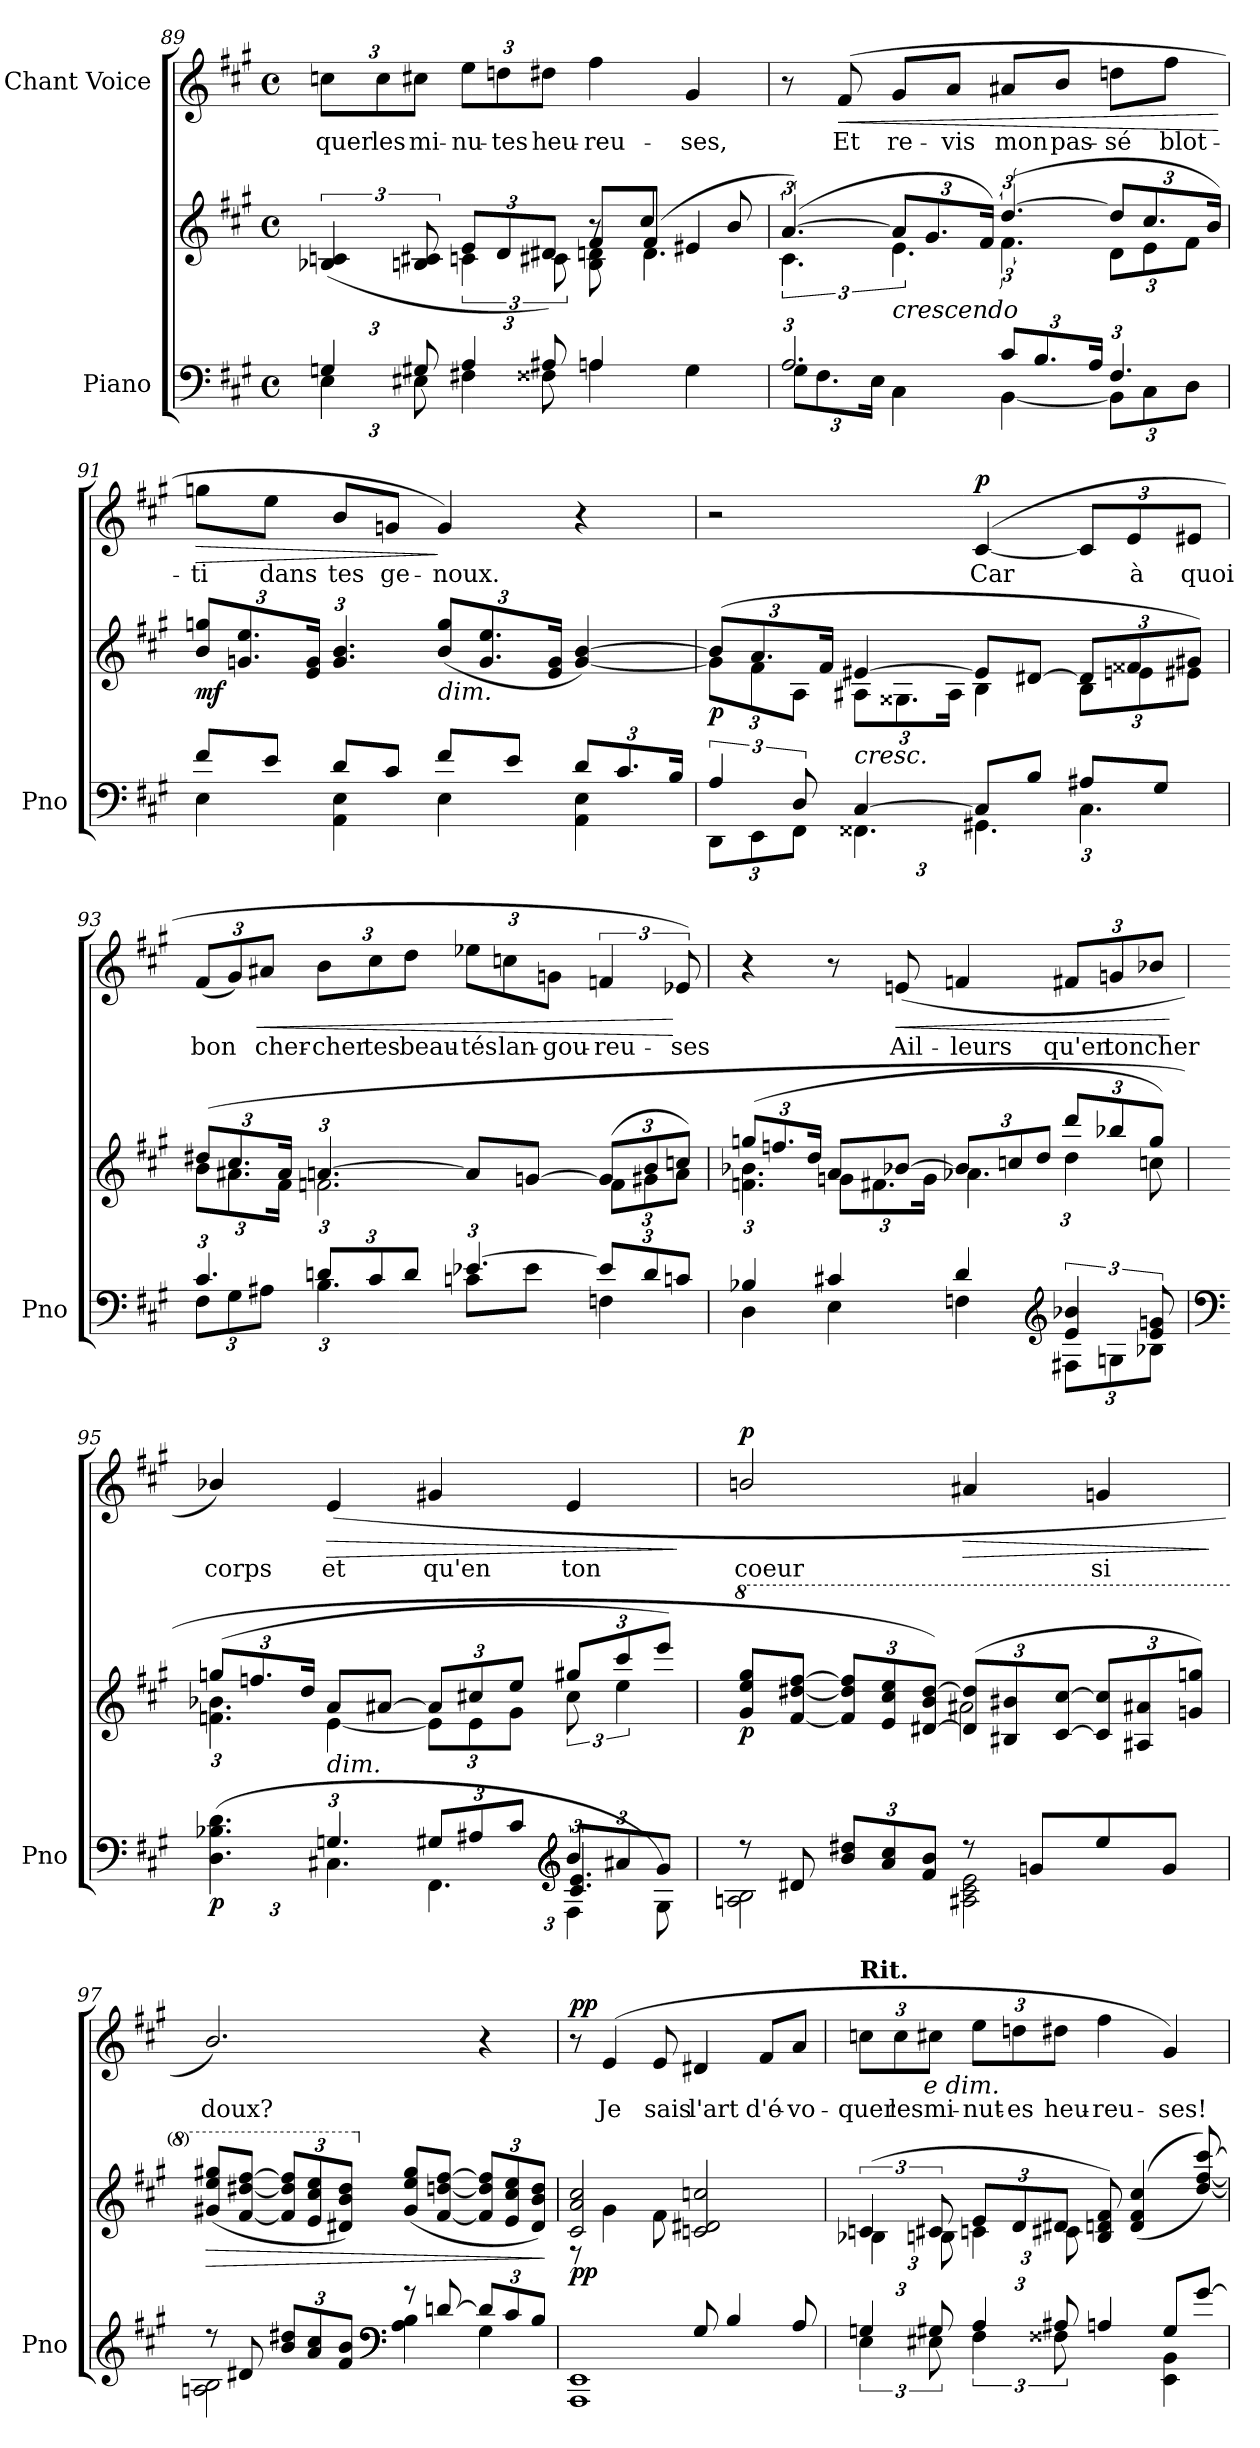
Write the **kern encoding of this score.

**kern	**kern	**dynam	**kern	**text	**dynam
*part2	*part2	*part2	*part1	*part1	*part1
*staff3	*staff2	*staff2/3	*staff1	*staff1	*staff1
*I"Piano	*	*	*I"Chant Voice	*	*
*I'Pno	*	*	*	*	*
*clefF4	*clefG2	*	*clefG2	*	*
*k[f#c#g#]	*k[f#c#g#]	*	*k[f#c#g#]	*	*
*M4/4	*M4/4	*	*M4/4	*	*
*met(c)	*met(c)	*	*met(c)	*	*
*Xbrackettup	*	*	*Xbrackettup	*	*
=89	=89	=89	=89	=89	=89
*^	*^	*	*	*	*
*	*^	*	*^	*	*	*	*
!	!	!	!	!	!	!	!	!LO:LY:b	!
6Gn/	6E\	12%5ryy	(6B-X/ 6cn/	4ryy	2ryy	.	12ccn\L	-quer	.
!	!	!	!	!	!	!	!	!LO:LY:b	!
.	.	.	.	.	.	.	12cc\	les	.
!	!	!	!	!	!	!	!	!LO:LY:b	!
12G#X/	12E#X\	.	12Bn/ 12c#X/	.	.	.	12cc#X\J	mi-	.
*	*	*	*Xbrackettup	*brackettup	*	*	*	*	*
!	!	!	!	!	!	!	!	!LO:LY:b	!
6A/	4F#X\	.	12e/L	6cn\	.	.	12ee\L	-nu-	.
!	!	!	!	!	!	!	!	!LO:LY:b	!
.	.	.	12d/	.	.	.	12ddn\	-tes	.
!	!	!	!	!	!	!	!	!LO:LY:b	!
12A#X/	.	8F##X\	12d#X/J)	12c#X\	.	.	12dd#X\J	heu-	.
!	!	!	!	!	!	!	!	!LO:LY:b	!
4An/	4A\	.	8f#/L	8B\ 8dn\	8r	.	4ff#\	-reu-	.
.	.	24%11ryy	.	.	.	.	.	.	.
.	.	.	(8f#/J	4.d\	4cc#/	.	.	.	.
!	!	!	!	!	!	!	!	!LO:LY:b	!
4ryy	4G#\	.	4e#X/	.	.	.	4g#/	-ses,	.
.	.	.	.	.	8b/	.	.	.	.
*	*v	*v	*	*	*	*	*	*	*
*	*	*	*v	*v	*	*	*	*
!!LO:LB:g=z
=90	=90	=90	=90	=90	=90	=90	=90
3.A/	12G#\L	([6.a/)	6.c#\	.	8r	.	.
.	12.F#\	.	.	.	.	.	.
!	!	!	!	!	!	!LO:LY:b	!LO:HP:b
.	.	.	.	.	(8f#/	Et	<
.	24E\Jk	.	.	.	.	.	.
!	!	!LO:TX:b:i:t=crescendo	!	!	!	!	!
!	!	!	!	!	!	!LO:LY:b	!
.	4C#\	12a/L]	6.e\	.	8g#/L	re-	.
.	.	12.g#/	.	.	.	.	.
!	!	!	!	!	!	!LO:LY:b	!
.	.	.	.	.	8a/J	-vis	.
.	.	24f#/Jk)	.	.	.	.	.
!	!	!	!	!	!	!LO:LY:b	!
12c#/L	[4BB\	([6.dd/	6.f#\	.	8a#X/L	mon	.
12.B/	.	.	.	.	.	.	.
!	!	!	!	!	!	!LO:LY:b	!
.	.	.	.	.	8b/J	pas-	.
24A/Jk	.	.	.	.	.	.	.
*	*	*	*Xbrackettup	*	*	*	*
!	!	!	!	!	!	!LO:LY:b	!
6.F#/	12BB\L]	12dd/L]	12d\L	.	8ddn\L	-sé	.
.	12C#\	12.cc#/	12e\	.	.	.	.
!	!	!	!	!	!	!LO:LY:b	!
.	.	.	.	.	8ff#\J	blot-	.
.	12D\J	.	12f#\J	.	.	.	.
.	.	24b/Jk)	.	.	.	.	.
*v	*v	*	*	*	*	*	*
*	*v	*v	*	*	*	*
.	.	.	.	.	[
=91	=91	=91	=91	=91	=91
*^	*	*	*	*	*
!	!	!	!LO:DY:b	!	!LO:LY:b	!LO:HP:b
8f#/L	4E\	12b/ 12ggn/L	mf	8ggn\L	-ti	>
.	.	12.gn/ 12.ee/	.	.	.	.
!	!	!	!	!	!LO:LY:b	!
8e/J	.	.	.	8ee\J	dans	.
.	.	24e/ 24g/Jk	.	.	.	.
!	!	!	!	!	!LO:LY:b	!
8d/L	4AA\ 4E\	6.g/ 6.b/	.	8b/L	tes	.
!	!	!	!	!	!LO:LY:b	!
8c#/J	.	.	.	8gn/J	ge-	.
!	!	!LO:TX:b:i:t=dim.	!	!	!	!
!	!	!	!	!	!LO:LY:b	!
8f#/L	4E\	(12b/ 12gg/L	.	4g/)	-noux.	]
.	.	12.g/ 12.ee/	.	.	.	.
8e/J	.	.	.	.	.	.
.	.	24e/ 24g/Jk	.	.	.	.
12d/L	4AA\ 4E\	[4g/ [4b/)	.	4r	.	.
12.c#/	.	.	.	.	.	.
24B/Jk	.	.	.	.	.	.
=92	=92	=92	=92	=92	=92	=92
*brackettup	*Xbrackettup	*	*	*	*	*
*	*	*^	*	*	*	*
!	!	!	!	!LO:DY:b	!	!	!
6A/	12DD\L	(12b/L]	12gn\L]	p	2r	.	.
.	12EE\	12.a/	12f#\	.	.	.	.
12D/	12FF#\J	.	12A\J	.	.	.	.
.	.	24f#/Jk	.	.	.	.	.
!	!	!LO:TX:b:i:t=cresc.	!	!	!	!	!
[4C#/	6.FF##X\	[4e#X/	12A#X\L	.	.	.	.
.	.	.	12.G##X\	.	.	.	.
.	.	.	24A#\Jk	.	.	.	.
!	!	!	!	!	!	!LO:LY:b	!LO:DY:b
8C#/L]	6.GG#X\	8e#/L]	4B\	.	([4c#/	Car	p
8B/J	.	[8d#X/J	.	.	.	.	.
8A#X/L	6.C#\	12d#/L]	12B\L	.	12c#/L]	.	.
!	!	!	!	!	!	!LO:LY:b	!
.	.	12f##X/	12en\	.	12e/	à	.
8G#/J	.	.	.	.	.	.	.
!	!	!	!	!	!	!LO:LY:b	!
.	.	12g#X/J)	12e#X\J	.	12e#X/J	quoi	.
!!LO:LB:g=z
=93	=93	=93	=93	=93	=93	=93	=93
!	!	!	!	!	!	!LO:LY:b	!
6.c#/	12F#\L	(12dd#X/L	12b\L	.	(12f#/L	bon	.
.	12G#\	12.cc#/	12.a#X\	.	12g#/)	.	.
!	!	!	!	!	!	!LO:LY:b	!LO:HP:b
.	12A#X\J	.	.	.	12a#X/J	cher-	<
.	.	24a#/Jk	24f#\Jk	.	.	.	.
!	!	!	!	!	!	!LO:LY:b	!
12dn/L	6.B\	[6.an/	(3.fn\	.	12b\L	-cher	.
!	!	!	!	!	!	!LO:LY:b	!
12c#/	.	.	.	.	12cc#\	tes	.
!	!	!	!	!	!	!LO:LY:b	!
12d/J	.	.	.	.	12dd\J	beau-	.
!	!	!	!	!	!	!LO:LY:b	!
[6.e-X/	8cn\L	8a/L]	.	.	12ee-X\L	-tés	.
!	!	!	!	!	!	!LO:LY:b	!
.	.	.	.	.	12ccn\	lan-	.
.	8e-\J	[8gn/J	.	.	.	.	.
!	!	!	!	!	!	!LO:LY:b	!
.	.	.	.	.	12gn\J	-gou-	.
*	*	*	*	*	*brackettup	*	*
!	!	!	!	!	!	!LO:LY:b	!
12e-/L]	4Fn\	(12gn/L]	12f\L	.	6fn/	-reu-	.
12d/	.	12b/	12g#X\	.	.	.	.
!	!	!	!	!	!	!LO:LY:b	!
12cn/J	.	12ccn/J)	12a\J	.	12e-X/)	-ses	[
=94	=94	=94	=94	=94	=94	=94	=94
4B-X/	4D\	(12ggn/L	6.fn\ 6.b-X\	.	4r	.	.
.	.	12.ffn/	.	.	.	.	.
.	.	24dd/Jk	.	.	.	.	.
4c#X/	4E\	8a/L	12gn\L	.	8r	.	.
.	.	.	12.f#X\	.	.	.	.
!	!	!	!	!	!	!LO:LY:b	!LO:HP:b
.	.	[8b-X/J	.	.	(8en/	Ail-	<
.	.	.	24g\Jk	.	.	.	.
!	!	!	!	!	!	!LO:LY:b	!
4d/	4Fn\	12b-/L]	6.a-X\	.	4fn/	-leurs	.
.	.	12ccn/	.	.	.	.	.
.	.	12dd/J	.	.	.	.	.
*clefG2	*	*	*	*	*	*	*
*brackettup	*Xbrackettup	*	*brackettup	*	*Xbrackettup	*	*
!	!	!	!	!	!	!LO:LY:b	!
6e/ 6b-X/	12F#X\L	12ddd/L	6dd\	.	12f#X/L	qu'en	.
!	!	!	!	!	!	!LO:LY:b	!
.	12Gn\	12bb-X/	.	.	12gn/	ton	.
!	!	!	!	!	!	!LO:LY:b	!
12e/ 12gn/	12B-X\J	12gg/J)	12ccn\	.	12b-X/J	cher	.
*v	*v	*	*	*	*	*	*
*	*v	*v	*	*	*	*
.	.	.	.	.	[
=95	=95	=95	=95	=95	=95
*clefF4	*	*	*	*	*
*^	*	*	*	*	*
*	*^	*	*	*	*	*
*	*	*	*Xbrackettup	*	*	*	*
*	*	*	*^	*	*	*	*
!	!	!	!	!	!LO:DY:b=2	!	!LO:LY:b	!
4ryy	(6.D\ 6.B-X\ 6.d\	2.ryy	(12ggn/L	6.fn\ 6.b-X\	p	4b-X/)	corps	.
.	.	.	12.ffn/	.	.	.	.	.
.	.	.	24dd/Jk	.	.	.	.	.
!	!	!	!LO:TX:b:i:t=dim.	!	!	!	!	!
!	!	!	!	!	!	!	!LO:LY:b	!LO:HP:b
6.Gn/	6.C#X\	.	8a/L	[4e\	.	(4e/	et	>
.	.	.	[8a#X/J	.	.	.	.	.
!	!	!	!	!	!	!	!LO:LY:b	!
12G#X/L	6.FF#\	.	12a#/L]	12e\L]	.	4g#X/	qu'en	.
12A#X/	.	.	12cc#X/	12e\	.	.	.	.
12c#/J	.	.	12ee/J	12g#\J	.	.	.	.
*clefG2	*	*	*	*	*	*	*	*
*	*brackettup	*	*	*brackettup	*	*	*	*
!	!	!	!	!	!	!	!LO:LY:b	!
12b/L	6F#\	6.c#/ 6.e/	12gg#X/L	12cc#\	.	4e/	ton	.
12a#X/	.	.	12ccc#/	6ee\	.	.	.	.
12g#/J	12G#\)	.	12eee/J)	.	.	.	.	.
*v	*v	*v	*	*	*	*	*	*
*	*v	*v	*	*	*	*
.	.	.	.	.	]
!!LO:PB:g=z
=96	=96	=96	=96	=96	=96
*^	*	*	*	*	*
*	*	*8va	*	*	*	*
*	*	*^	*	*	*	*
!	!	!	!	!LO:DY:b	!	!LO:LY:b	!LO:DY:b
8r	2An\ 2B\	8gg#/ 8eee/ 8ggg#/L	2ryy	p	2bn/	coeur	p
8d#X/	.	[8ff#/ [8ddd#X/ [8fff#/J	.	.	.	.	.
*Xbrackettup	*	*	*	*	*	*	*
12b/ 12dd#X/L	.	12ff#/] 12ddd#/] 12fff#/]L	.	.	.	.	.
12a/ 12cc#/	.	12ee/ 12ccc#/ 12eee/	.	.	.	.	.
12f#/ 12b/J	.	[12dd#X/ 12bb/ [12ddd#/J)	.	.	.	.	.
!	!	!	!	!	!	!	!LO:HP:b
8r	2A#X\ 2c#\ 2e\	(12dd#/] 12ddd#/]L	2aa#X\	.	4a#X/	.	>
.	.	12b#X/ 12bb#X/	.	.	.	.	.
8gn/L	.	.	.	.	.	.	.
.	.	[12cc#/ [12ccc#/J	.	.	.	.	.
!	!	!	!	!	!	!LO:LY:b	!
8ee/	.	12cc#/] 12ccc#/]L	.	.	4gn/	si	.
.	.	12a#X/ 12aa#X/	.	.	.	.	.
8g/J	.	.	.	.	.	.	.
.	.	12ggn/ 12gggn/J)	.	.	.	.	.
*v	*v	*	*	*	*	*	*
*	*v	*v	*	*	*	*
.	.	.	.	.	]
=97	=97	=97	=97	=97	=97
*^	*	*	*	*	*
!	!	!	!LO:HP:b	!	!LO:LY:b	!
8r	2An\ 2B\	(8gg#X/ 8eee/ 8ggg#X/L	>	2.b/)	doux?	.
8d#X/	.	[8ff#/ [8ddd#X/ [8fff#/J	.	.	.	.
12b/ 12dd#X/L	.	12ff#/] 12ddd#/] 12fff#/]L	.	.	.	.
12a/ 12cc#/	.	12ee/ 12ccc#/ 12eee/	.	.	.	.
12f#/ 12b/J	.	12dd#X/ 12bb/ 12ddd#/J)	.	.	.	.
*clefF4	*	*	*	*	*	*
*	*	*X8va	*	*	*	*
8r	4A\ 4B\	(8g#/ 8ee/ 8gg#/L	.	.	.	.
[8dn/	.	[8f#/ [8ddn/ [8ff#/J	.	.	.	.
12d/L]	4G#\	12f#/] 12dd/] 12ff#/]L	.	4r	.	.
12c#/	.	12e/ 12cc#/ 12ee/	.	.	.	.
12B/J	.	12d#/ 12b/ 12dd/J)	.	.	.	.
*v	*v	*	*	*	*	*
.	.	]	.	.	.
=98	=98	=98	=98	=98	=98
*^	*^	*	*	*	*
!	!	!	!	!LO:DY:b	!	!	!LO:DY:b
2ryy	1AAA 1EE	2c#/ 2a/ 2cc#/	8r	pp	8r	.	pp
!	!	!	!	!	!	!LO:LY:b	!
.	.	.	(4g#\	.	(4e/	Je	.
!	!	!	!	!	!	!LO:LY:b	!
.	.	.	8f#\	.	8e/	sais	.
!	!	!	!	!	!	!LO:LY:b	!
8G#/	.	2cn/ 2d#X/ 2ccn/	2ryy	.	4d#X/	l'art	.
4B/	.	.	.	.	.	.	.
!	!	!	!	!	!	!LO:LY:b	!
.	.	.	.	.	8f#/L	d'é-	.
!	!	!	!	!	!	!LO:LY:b	!
8A/)	.	.	.	.	8a/J	-vo-	.
!!LO:LB:g=z
=99	=99	=99	=99	=99	=99	=99	=99
*	*brackettup	*	*Xbrackettup	*	*brackettup	*	*
!	!	!	!	!	!LO:TX:a:B:t=Rit.	!	!
!	!	!	!	!	!	!LO:LY:b	!
6Gn/	6E\	(6cn/	6B-X\	.	12ccn\L	-quer	.
!	!	!	!	!	!	!LO:LY:b	!
.	.	.	.	.	12cc\	les	.
!	!	!	!	!	!LO:TX:b:i:t=e  dim.	!	!
!	!	!	!	!	!	!LO:LY:b	!
12G#X/	12E#X\	12c#X/	12Bn\	.	12cc#X\J	mi-	.
*Xbrackettup	*brackettup	*	*	*	*	*	*
!	!	!	!	!	!	!LO:LY:b	!
6A/	6F#\	12e/L	6cn\	.	12ee\L	-nut-	.
!	!	!	!	!	!	!LO:LY:b	!
.	.	12d/	.	.	12ddn\	-es	.
!	!	!	!	!	!	!LO:LY:b	!
12A#X/	12F##X\	12d#X/J	12c#X\	.	12dd#X\J	heu-	.
!	!	!	!	!	!	!LO:LY:b	!
4An/	4ryy	8B/ 8dn/ 8f#/)	2ryy	.	4ff#\	-reu-	.
.	.	((4d/ 4f#/ 4cc#/	.	.	.	.	.
!	!	!	!	!	!	!LO:LY:b	!
8G#/L	4EE\ 4BB\	.	.	.	4g#/)	-ses!	.
[8g#/J	.	[8dd/ [8ff#/ [8ccc#/))	.	.	.	.	.
*v	*v	*	*	*	*	*	*
*	*v	*v	*	*	*	*
=	=	=	=	=	=
*-	*-	*-	*-	*-	*-
